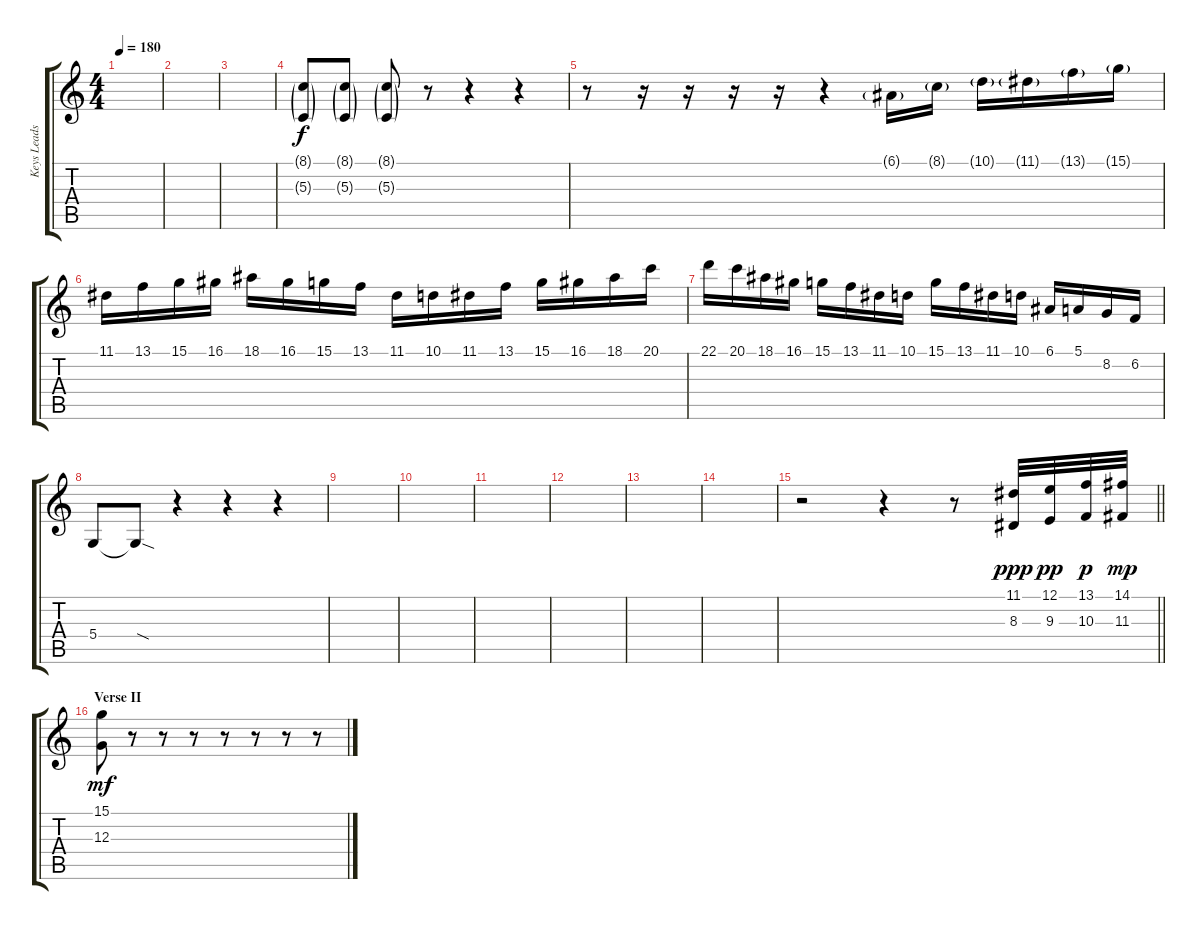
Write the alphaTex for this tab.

\track ("Keys Leads" "Keys Leads") {instrument stringensemble1}
\staff {score tabs}
\tuning (E4 B3 G3 D3 A2 E2) {hide}
\ts (4 4)
\tempo 180
\clef g2
\ks c
|
|
|
(8.1{g} 5.3{g}).8 (8.1{g} 5.3{g}).8 (8.1{g} 5.3{g}).8 r.8 r.4 r.4 |
r.8{instrument lead1square} r.16 r.16 r.16 r.16 r.4 6.1{g}.16 8.1{g}.16 10.1{g}.16 11.1{g}.16 13.1{g}.16 15.1{g}.16 |
11.1.16{dy f} 13.1.16 15.1.16 16.1.16 18.1.16 16.1.16 15.1.16 13.1.16 11.1.16 10.1.16 11.1.16 13.1.16 15.1.16 16.1.16 18.1.16 20.1.16 |
22.1.16 20.1.16 18.1.16 16.1.16 15.1.16 13.1.16 11.1.16 10.1.16 15.1.16 13.1.16 11.1.16 10.1.16 6.1.16 5.1.16 8.2.16 6.2.16 |
5.4.8 5.4{sod t}.8 r.4 r.4 r.4 |
|
|
|
|
|
|
\barLineRight lightlight
r.2{instrument orchestrahit} r.4 r.8 (11.1 8.3).32{dy ppp} (12.1 9.3).32{dy pp} (13.1 10.3).32{dy p} (14.1 11.3).32{dy mp} |
\section ("" "Verse II")
(15.1 12.3).8{dy mf} r.8 r.8 r.8 r.8 r.8 r.8 r.8
